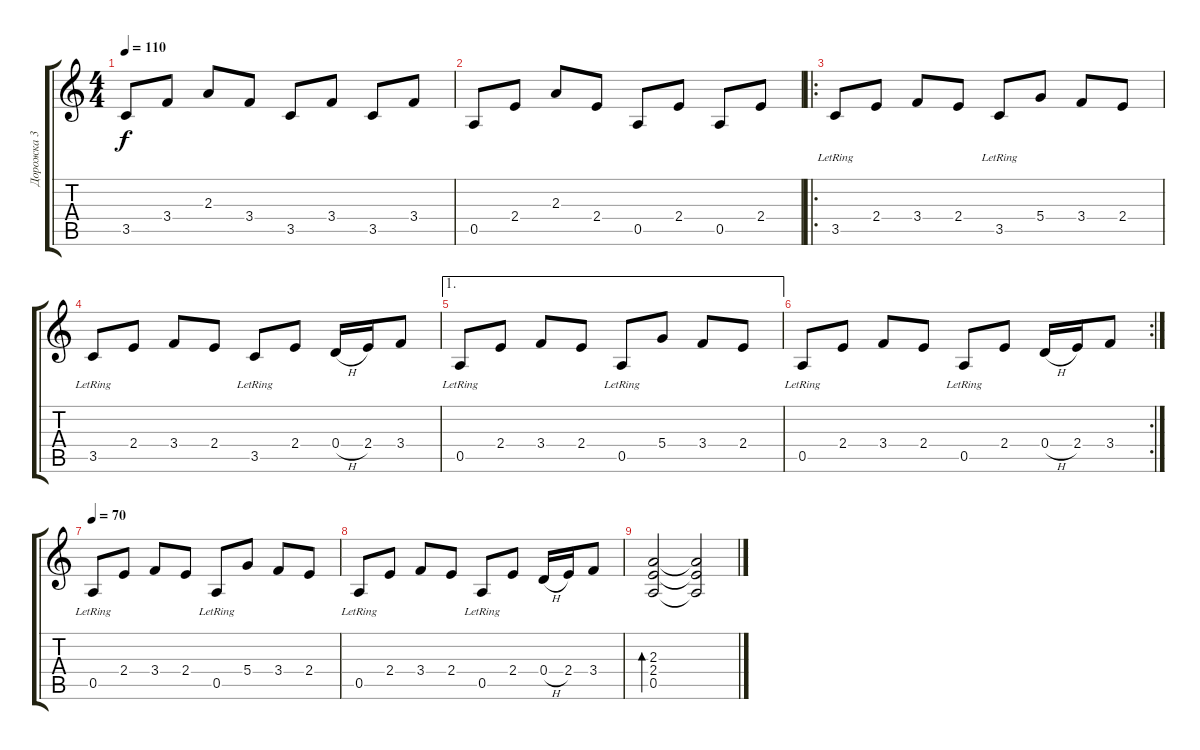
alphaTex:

\track ("Дорожка 3" "Дорожка 3") {instrument electricguitarclean}
\staff {score tabs}
\tuning (E4 B3 G3 D3 A2 E2) {hide}
\ts (4 4)
\tempo 110
\clef g2
\ks c
3.5.8{dy f} 3.4.8 2.3.8 3.4.8 3.5.8 3.4.8 3.5.8 3.4.8 |
0.5.8 2.4.8 2.3.8 2.4.8 0.5.8 2.4.8 0.5.8 2.4.8 |
\ro
3.5{lr}.8 2.4.8 3.4.8 2.4.8 3.5{lr}.8 5.4.8 3.4.8 2.4.8 |
3.5{lr}.8 2.4.8 3.4.8 2.4.8 3.5{lr}.8 2.4.8 0.4{h}.16 2.4.16 3.4.8 |
\ae 1
0.5{lr}.8 2.4.8 3.4.8 2.4.8 0.5{lr}.8 5.4.8 3.4.8 2.4.8 |
\rc 2
0.5{lr}.8 2.4.8 3.4.8 2.4.8 0.5{lr}.8 2.4.8 0.4{h}.16 2.4.16 3.4.8 |
\tempo 70
0.5{lr}.8 2.4.8 3.4.8 2.4.8 0.5{lr}.8 5.4.8 3.4.8 2.4.8 |
0.5{lr}.8 2.4.8 3.4.8 2.4.8 0.5{lr}.8 2.4.8 0.4{h}.16 2.4.16 3.4.8 |
(2.3 2.4 0.5).2{bd 480} (2.3{t} 2.4{t} 0.5{t}).2
